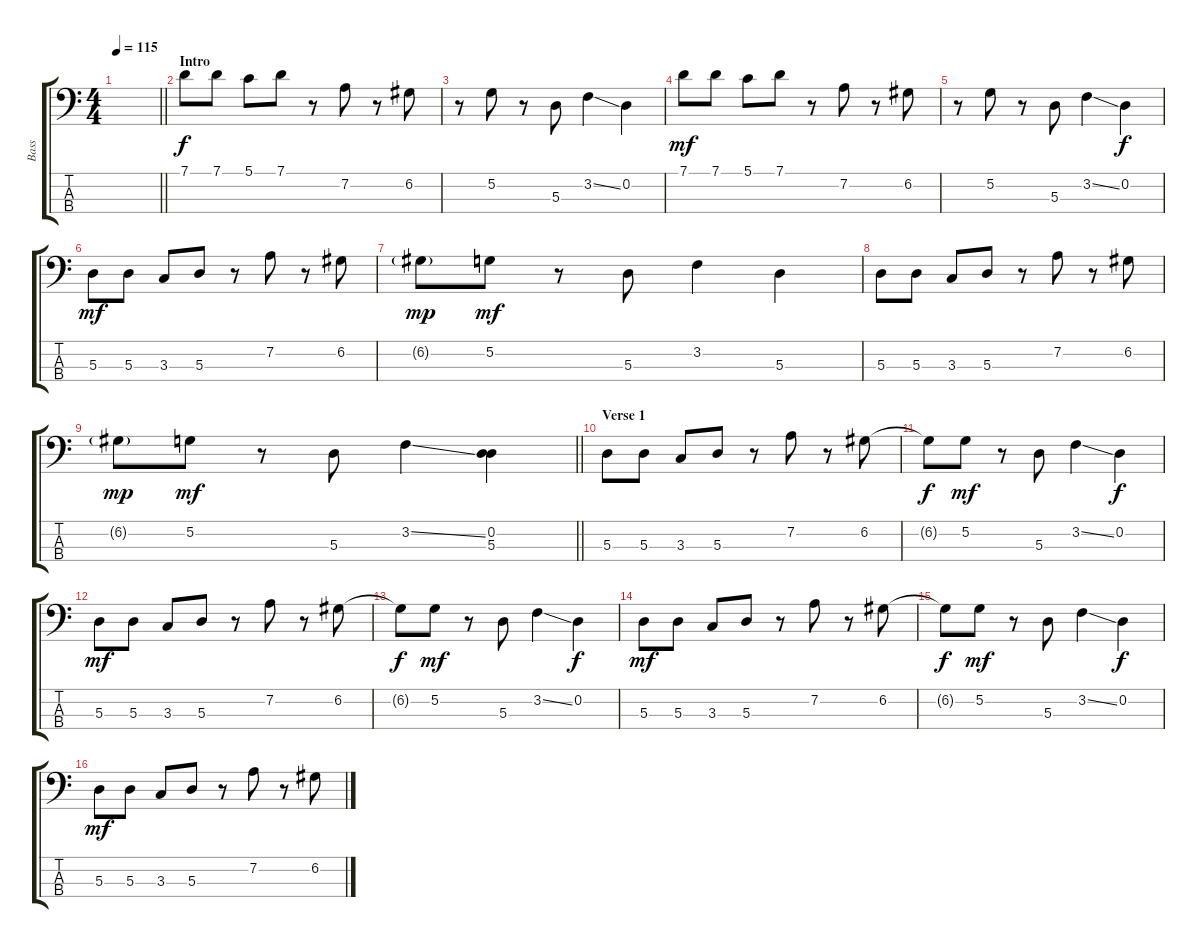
\track ("Bass" "Bass") {instrument electricbassfinger}
\staff {score tabs}
\tuning (G2 D2 A1 E1) {hide}
\ts (4 4)
\tempo 115
\clef f4
\barLineRight lightlight
\ks c
|
\section ("" "Intro")
7.1.8 7.1.8 5.1.8 7.1.8 r.8 7.2.8 r.8 6.2.8 |
r.8 5.2.8 r.8 5.3.8 3.2{ss}.4 0.2.4{dy f} |
7.1.8{dy mf} 7.1.8 5.1.8 7.1.8 r.8 7.2.8 r.8 6.2.8 |
r.8 5.2.8 r.8 5.3.8 3.2{ss}.4 0.2.4{dy f} |
5.3.8{dy mf} 5.3.8 3.3.8 5.3.8 r.8 7.2.8 r.8 6.2.8 |
6.2{g}.8{dy mp} 5.2.8{dy mf} r.8 5.3.8 3.2.4 5.3.4 |
5.3.8 5.3.8 3.3.8 5.3.8 r.8 7.2.8 r.8 6.2.8 |
\barLineRight lightlight
6.2{g}.8{dy mp} 5.2.8{dy mf} r.8 5.3.8 3.2{ss}.4 (0.2 5.3).4 |
\section ("" "Verse 1")
5.3.8 5.3.8 3.3.8 5.3.8 r.8 7.2.8 r.8 6.2.8 |
6.2{t}.8{dy f} 5.2.8{dy mf} r.8 5.3.8 3.2{ss}.4 0.2.4{dy f} |
5.3.8{dy mf} 5.3.8 3.3.8 5.3.8 r.8 7.2.8 r.8 6.2.8 |
6.2{t}.8{dy f} 5.2.8{dy mf} r.8 5.3.8 3.2{ss}.4 0.2.4{dy f} |
5.3.8{dy mf} 5.3.8 3.3.8 5.3.8 r.8 7.2.8 r.8 6.2.8 |
6.2{t}.8{dy f} 5.2.8{dy mf} r.8 5.3.8 3.2{ss}.4 0.2.4{dy f} |
5.3.8{dy mf} 5.3.8 3.3.8 5.3.8 r.8 7.2.8 r.8 6.2.8
